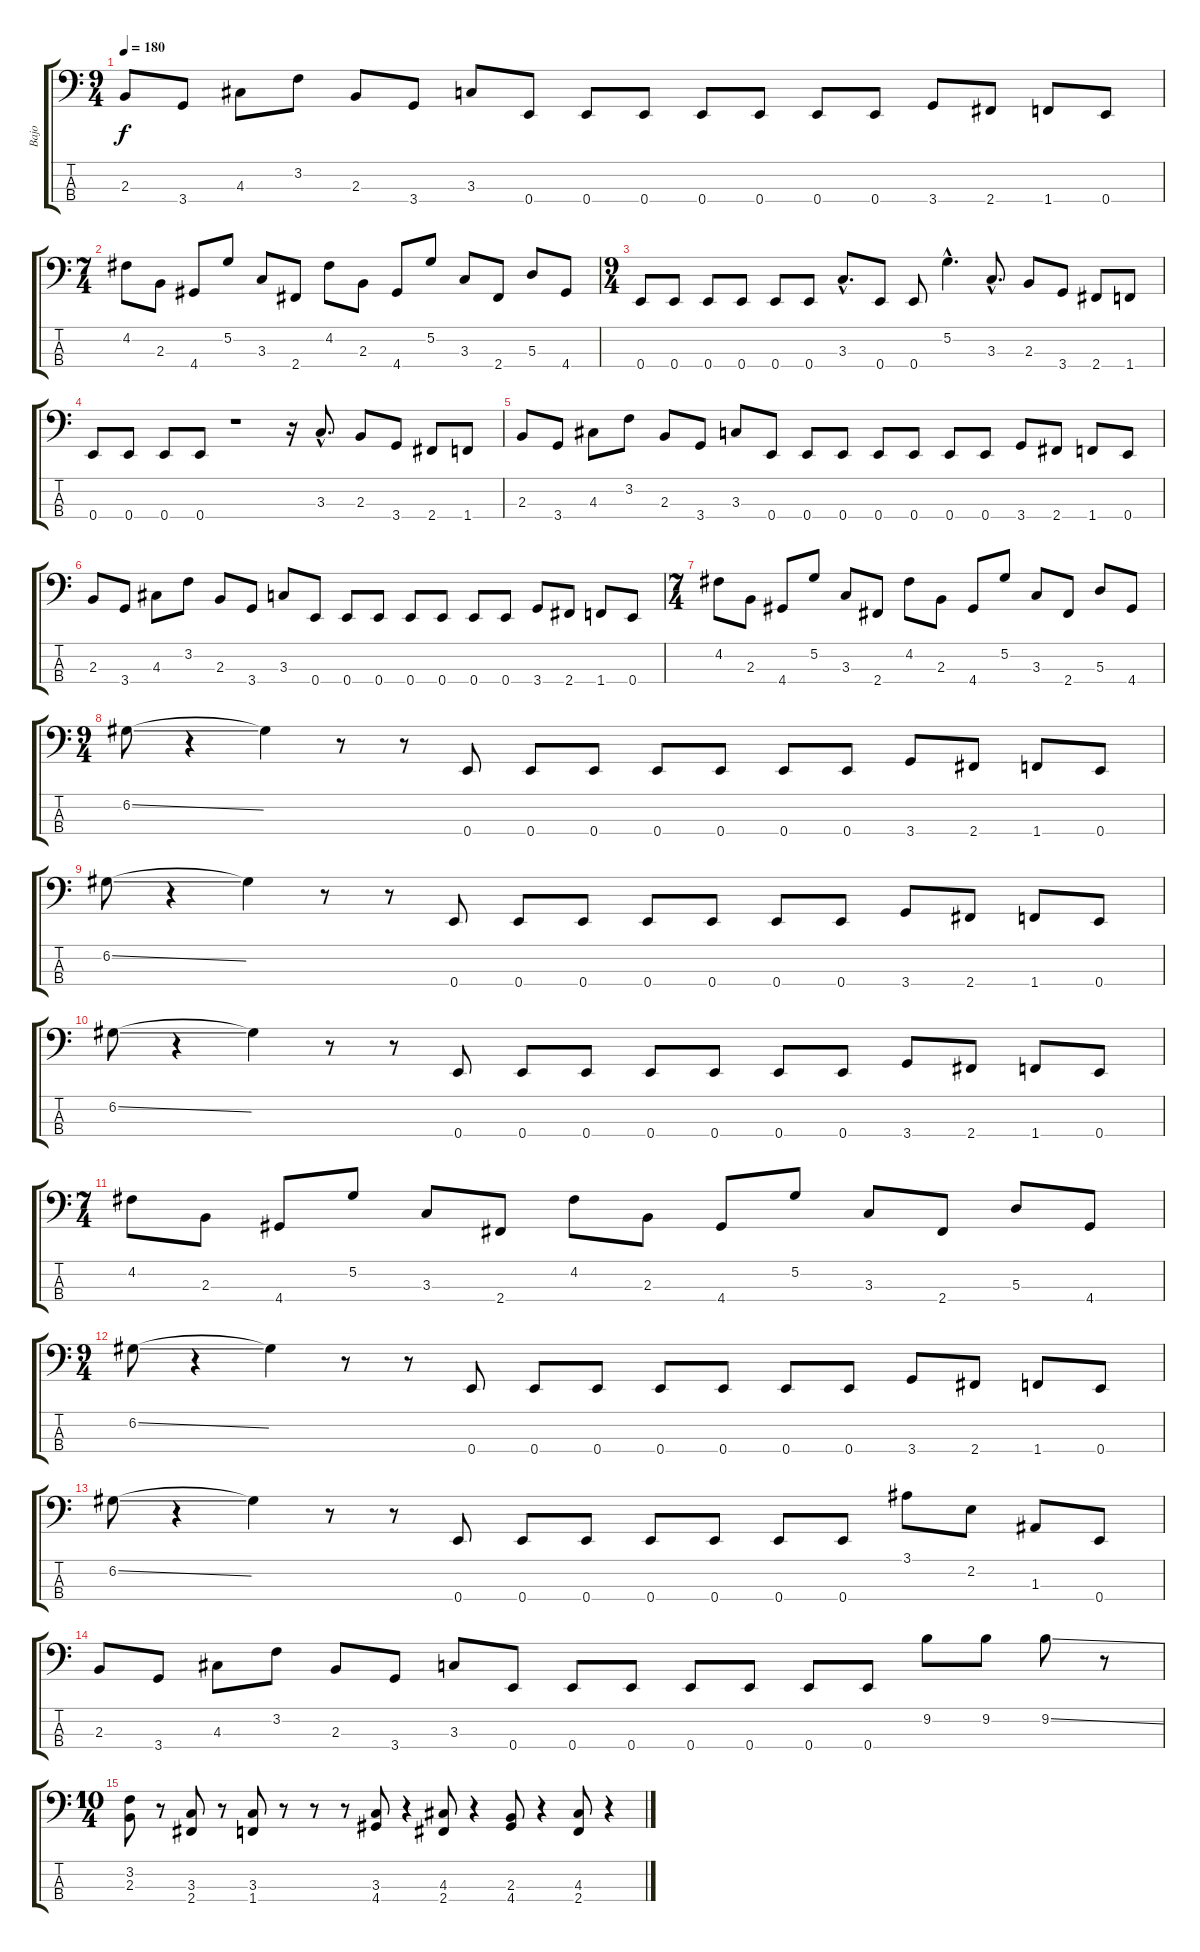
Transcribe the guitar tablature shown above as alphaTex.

\track ("Bajo" "Bajo") {instrument electricbassfinger}
\staff {score tabs}
\tuning (G2 D2 A1 E1) {hide}
\ts (9 4)
\tempo 180
\clef f4
\ks c
2.3.8{dy f} 3.4.8 4.3.8 3.2.8 2.3.8 3.4.8 3.3.8 0.4.8 0.4.8 0.4.8 0.4.8 0.4.8 0.4.8 0.4.8 3.4.8 2.4.8 1.4.8 0.4.8 |
\ts (7 4)
4.2.8 2.3.8 4.4.8 5.2.8 3.3.8 2.4.8 4.2.8 2.3.8 4.4.8 5.2.8 3.3.8 2.4.8 5.3.8 4.4.8 |
\ts (9 4)
0.4.8 0.4.8 0.4.8 0.4.8 0.4.8 0.4.8 3.3{hac}.8{d} 0.4.8 0.4.8 5.2{hac}.4{d} 3.3{hac}.8{d} 2.3.8 3.4.8 2.4.8 1.4.8 |
0.4.8 0.4.8 0.4.8 0.4.8 r.1 r.16 3.3{hac}.8{d} 2.3.8 3.4.8 2.4.8 1.4.8 |
2.3.8 3.4.8 4.3.8 3.2.8 2.3.8 3.4.8 3.3.8 0.4.8 0.4.8 0.4.8 0.4.8 0.4.8 0.4.8 0.4.8 3.4.8 2.4.8 1.4.8 0.4.8 |
2.3.8 3.4.8 4.3.8 3.2.8 2.3.8 3.4.8 3.3.8 0.4.8 0.4.8 0.4.8 0.4.8 0.4.8 0.4.8 0.4.8 3.4.8 2.4.8 1.4.8 0.4.8 |
\ts (7 4)
4.2.8 2.3.8 4.4.8 5.2.8 3.3.8 2.4.8 4.2.8 2.3.8 4.4.8 5.2.8 3.3.8 2.4.8 5.3.8 4.4.8 |
\ts (9 4)
6.2{ss}.8 r.4 6.2{t}.4 r.8 r.8 0.4.8 0.4.8 0.4.8 0.4.8 0.4.8 0.4.8 0.4.8 3.4.8 2.4.8 1.4.8 0.4.8 |
6.2{ss}.8 r.4 6.2{t}.4 r.8 r.8 0.4.8 0.4.8 0.4.8 0.4.8 0.4.8 0.4.8 0.4.8 3.4.8 2.4.8 1.4.8 0.4.8 |
6.2{ss}.8 r.4 6.2{t}.4 r.8 r.8 0.4.8 0.4.8 0.4.8 0.4.8 0.4.8 0.4.8 0.4.8 3.4.8 2.4.8 1.4.8 0.4.8 |
\ts (7 4)
4.2.8 2.3.8 4.4.8 5.2.8 3.3.8 2.4.8 4.2.8 2.3.8 4.4.8 5.2.8 3.3.8 2.4.8 5.3.8 4.4.8 |
\ts (9 4)
6.2{ss}.8 r.4 6.2{t}.4 r.8 r.8 0.4.8 0.4.8 0.4.8 0.4.8 0.4.8 0.4.8 0.4.8 3.4.8 2.4.8 1.4.8 0.4.8 |
6.2{ss}.8 r.4 6.2{t}.4 r.8 r.8 0.4.8 0.4.8 0.4.8 0.4.8 0.4.8 0.4.8 0.4.8 3.1.8 2.2.8 1.3.8 0.4.8 |
2.3.8 3.4.8 4.3.8 3.2.8 2.3.8 3.4.8 3.3.8 0.4.8 0.4.8 0.4.8 0.4.8 0.4.8 0.4.8 0.4.8 9.2.8 9.2.8 9.2{ss}.8 r.8 |
\ts (10 4)
(3.2 2.3).8 r.8 (3.3 2.4).8 r.8 (3.3 1.4).8 r.8 r.8 r.8 (3.3 4.4).8 r.4 (4.3 2.4).8 r.4 (2.3 4.4).8 r.4 (4.3 2.4).8 r.4
